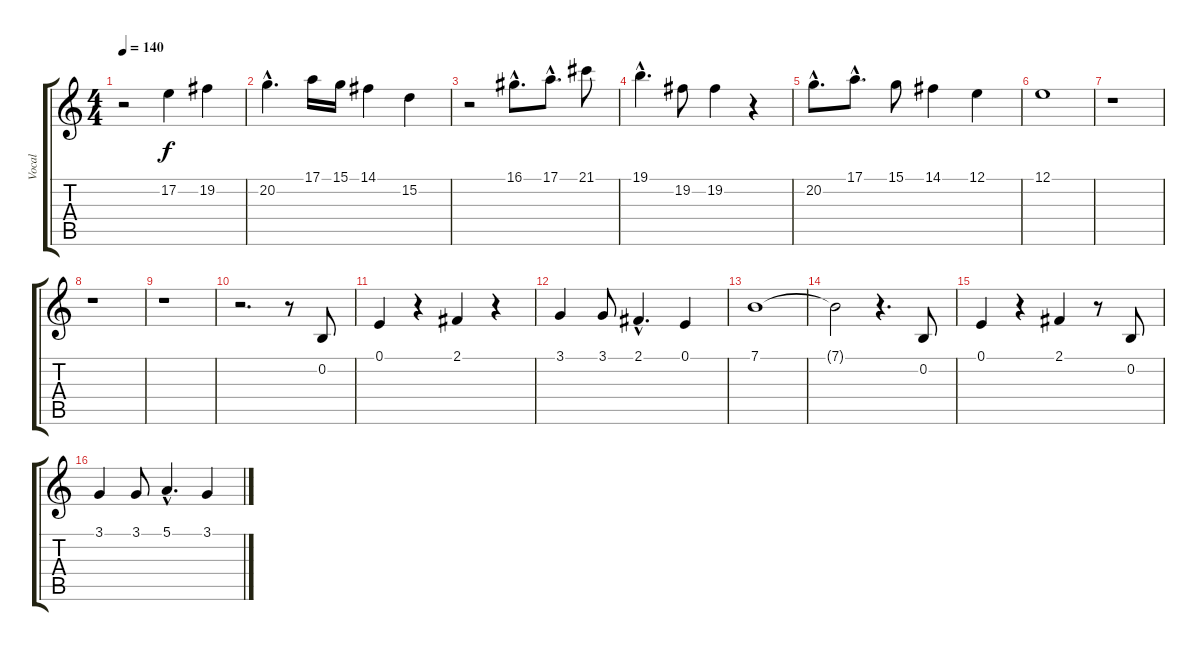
\track ("Vocal" "Vocal") {instrument tenorsax}
\staff {score tabs}
\tuning (E4 B3 G3 D3 A2 E2) {hide}
\ts (4 4)
\tempo 140
\clef g2
\ks c
r.2{dy f} 17.2.4 19.2.4 |
20.2{hac}.4{d} 17.1.16 15.1.16 14.1.4 15.2.4 |
r.2 16.1{hac}.8{d} 17.1{hac}.8{d} 21.1.8 |
19.1{hac}.4{d} 19.2.8 19.2.4 r.4 |
20.2{hac}.8{d} 17.1{hac}.8{d} 15.1.8 14.1.4 12.1.4 |
12.1.1 |
r.1 |
r.1 |
r.1 |
r.2{d} r.8 0.2.8 |
0.1.4 r.4 2.1.4 r.4 |
3.1.4 3.1.8 2.1{hac}.4{d} 0.1.4 |
7.1.1 |
7.1{t}.2 r.4{d} 0.2.8 |
0.1.4 r.4 2.1.4 r.8 0.2.8 |
3.1.4 3.1.8 5.1{hac}.4{d} 3.1.4
